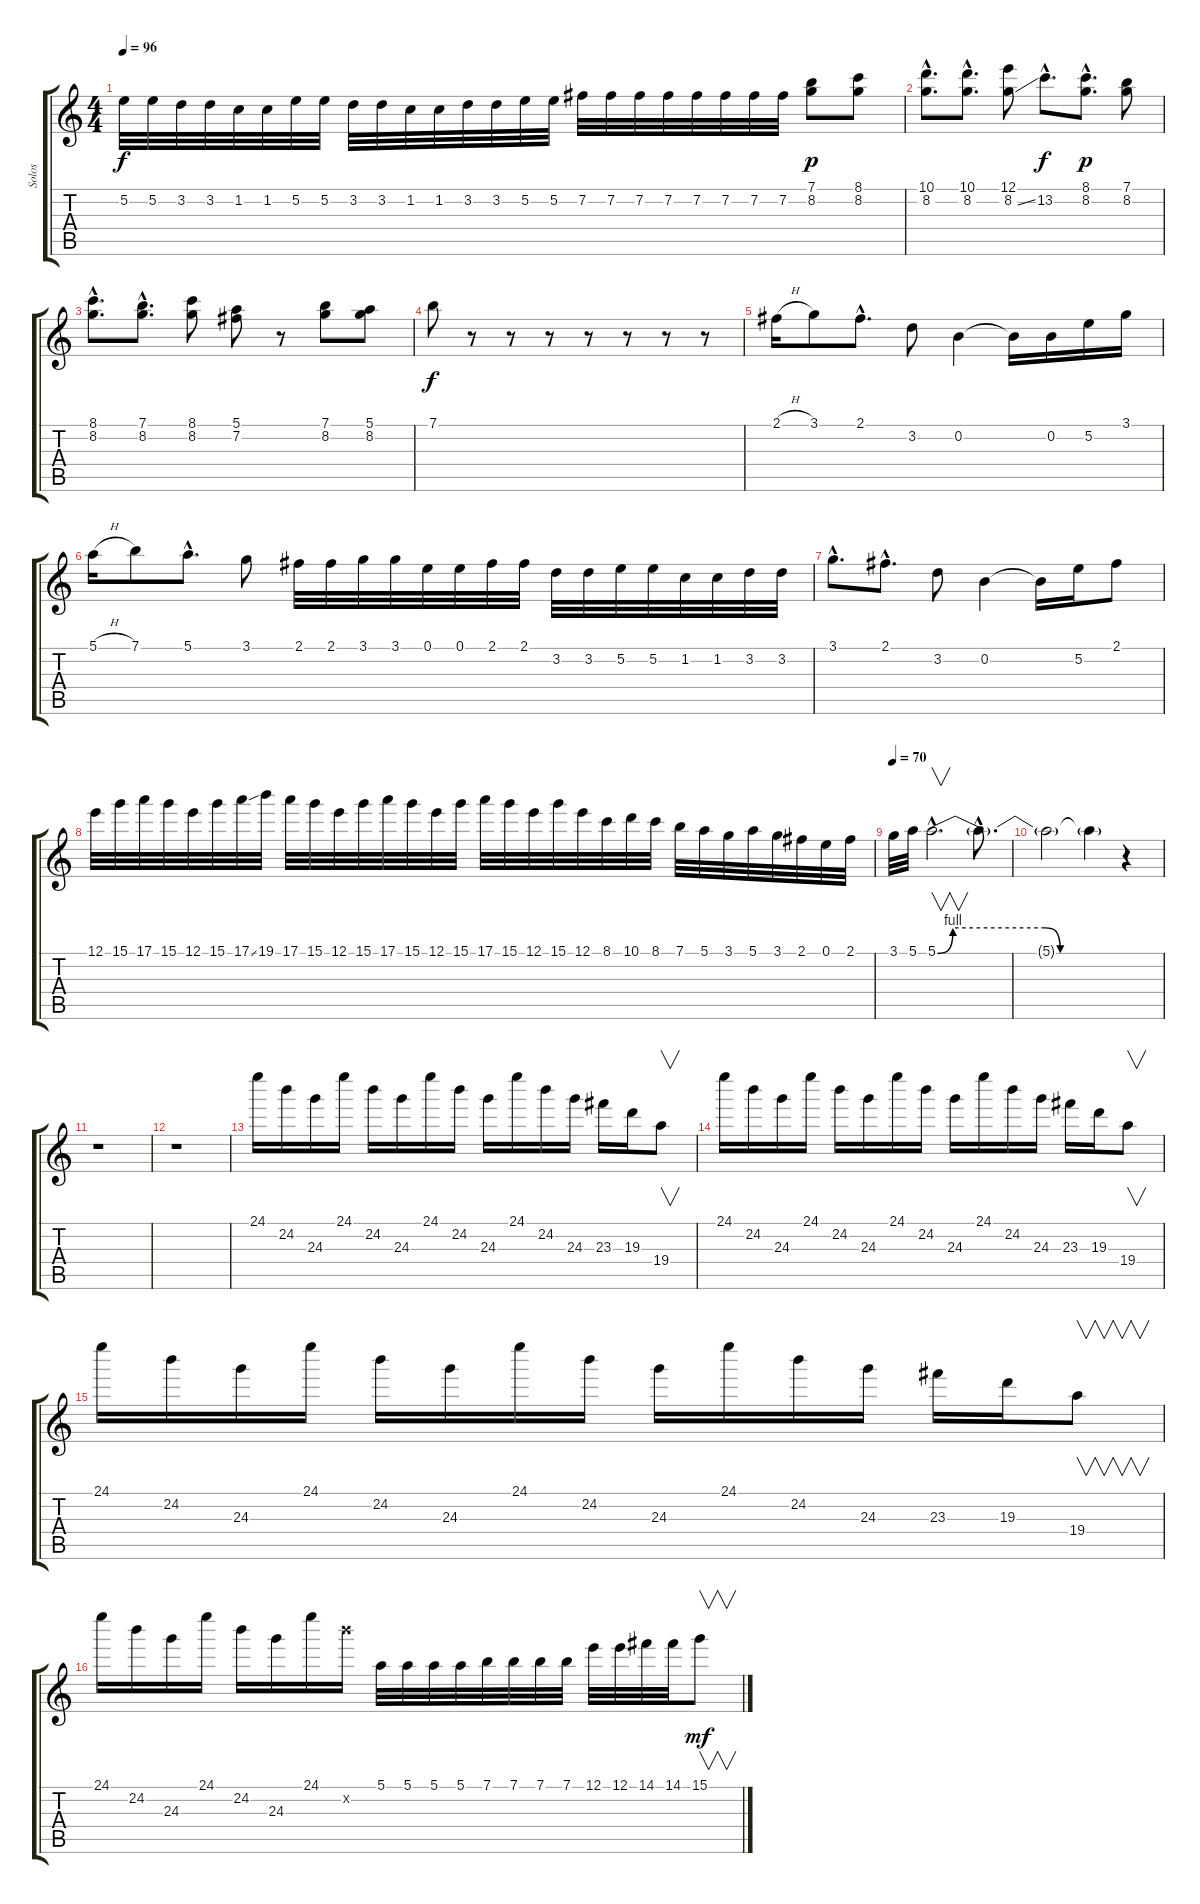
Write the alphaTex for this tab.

\track ("Solos" "Solos") {instrument distortionguitar}
\staff {score tabs}
\tuning (E4 B3 G3 D3 A2 E2) {hide}
\ts (4 4)
\tempo 96
\clef g2
\ks c
5.2.32{dy f} 5.2.32 3.2.32 3.2.32 1.2.32 1.2.32 5.2.32 5.2.32 3.2.32 3.2.32 1.2.32 1.2.32 3.2.32 3.2.32 5.2.32 5.2.32 7.2.32 7.2.32 7.2.32 7.2.32 7.2.32 7.2.32 7.2.32 7.2.32 (7.1 8.2).8{dy p} (8.1 8.2).8 |
(10.1{hac} 8.2{hac}).8{d} (10.1{hac} 8.2{hac}).8{d} (12.1 8.2{ss}).8 13.2{hac}.8{d dy f} (8.1{hac} 8.2{hac}).8{d dy p} (7.1 8.2).8 |
(8.1{hac} 8.2{hac}).8{d} (7.1{hac} 8.2{hac}).8{d} (8.1 8.2).8 (5.1 7.2).8 r.8 (7.1 8.2).8 (5.1 8.2).8 |
7.1.8{dy f} r.8 r.8 r.8 r.8 r.8 r.8 r.8 |
2.1{h}.16 3.1.8 2.1{hac}.8{d} 3.2.8 0.2.4 0.2{t}.16 0.2.16 5.2.16 3.1.16 |
5.1{h}.16 7.1.8 5.1{hac}.8{d} 3.1.8 2.1.32 2.1.32 3.1.32 3.1.32 0.1.32 0.1.32 2.1.32 2.1.32 3.2.32 3.2.32 5.2.32 5.2.32 1.2.32 1.2.32 3.2.32 3.2.32 |
3.1{hac}.8{d} 2.1{hac}.8{d} 3.2.8 0.2.4 0.2{t}.16 5.2.16 2.1.8 |
12.1.32{instrument overdrivenguitar} 15.1.32 17.1.32 15.1.32 12.1.32 15.1.32 17.1{ss}.32 19.1.32 17.1.32 15.1.32 12.1.32 15.1.32 17.1.32 15.1.32 12.1.32 15.1.32 17.1.32 15.1.32 12.1.32 15.1.32 12.1.32 8.1.32 10.1.32 8.1.32 7.1.32 5.1.32 3.1.32 5.1.32 3.1.32 2.1.32 0.1.32 2.1.32 |
\tempo 70
3.1.32 5.1.32 5.1{be (custom 0 0 5 4 35 4 40 0 60 0) hac}.2{v d} 5.1{hac t}.8{d} |
5.1{t}.2 5.1{t}.4 r.4 |
r.1 |
r.1 |
24.1.16 24.2.16 24.3.16 24.1.16 24.2.16 24.3.16 24.1.16 24.2.16 24.3.16 24.1.16 24.2.16 24.3.16 23.3.16 19.3.16 19.4.8{v} |
24.1.16 24.2.16 24.3.16 24.1.16 24.2.16 24.3.16 24.1.16 24.2.16 24.3.16 24.1.16 24.2.16 24.3.16 23.3.16 19.3.16 19.4.8{v} |
24.1.16 24.2.16 24.3.16 24.1.16 24.2.16 24.3.16 24.1.16 24.2.16 24.3.16 24.1.16 24.2.16 24.3.16 23.3.16 19.3.16 19.4.8{v} |
24.1.16 24.2.16 24.3.16 24.1.16 24.2.16 24.3.16 24.1.16 24.2{x}.16 5.1.32 5.1.32 5.1.32 5.1.32 7.1.32 7.1.32 7.1.32 7.1.32 12.1.32 12.1.32 14.1.32 14.1.32 15.1.8{v dy mf}
